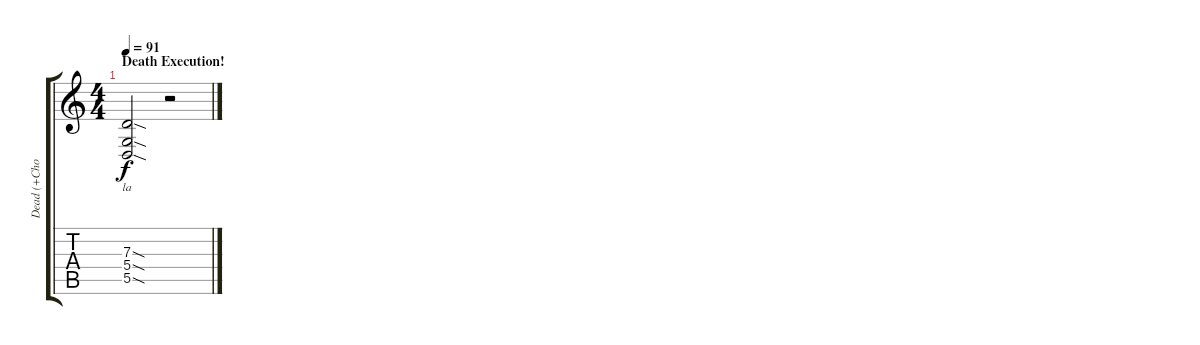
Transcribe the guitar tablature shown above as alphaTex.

\track ("Dead (+Choir)" "Dead (+Cho") {instrument reedorgan}
\staff {score tabs}
\tuning (E4 B3 G3 D3 A2 E2) {hide}
\ts (4 4)
\section ("" "Death Execution!")
\tempo 91
\clef g2
\ks c
(7.3{sod} 5.4{sod} 5.5{sod}).2{lyrics (0 "la") lyrics (1 "") lyrics (2 "") lyrics (3 "") lyrics (4 "") dy f volume 0} r.2
